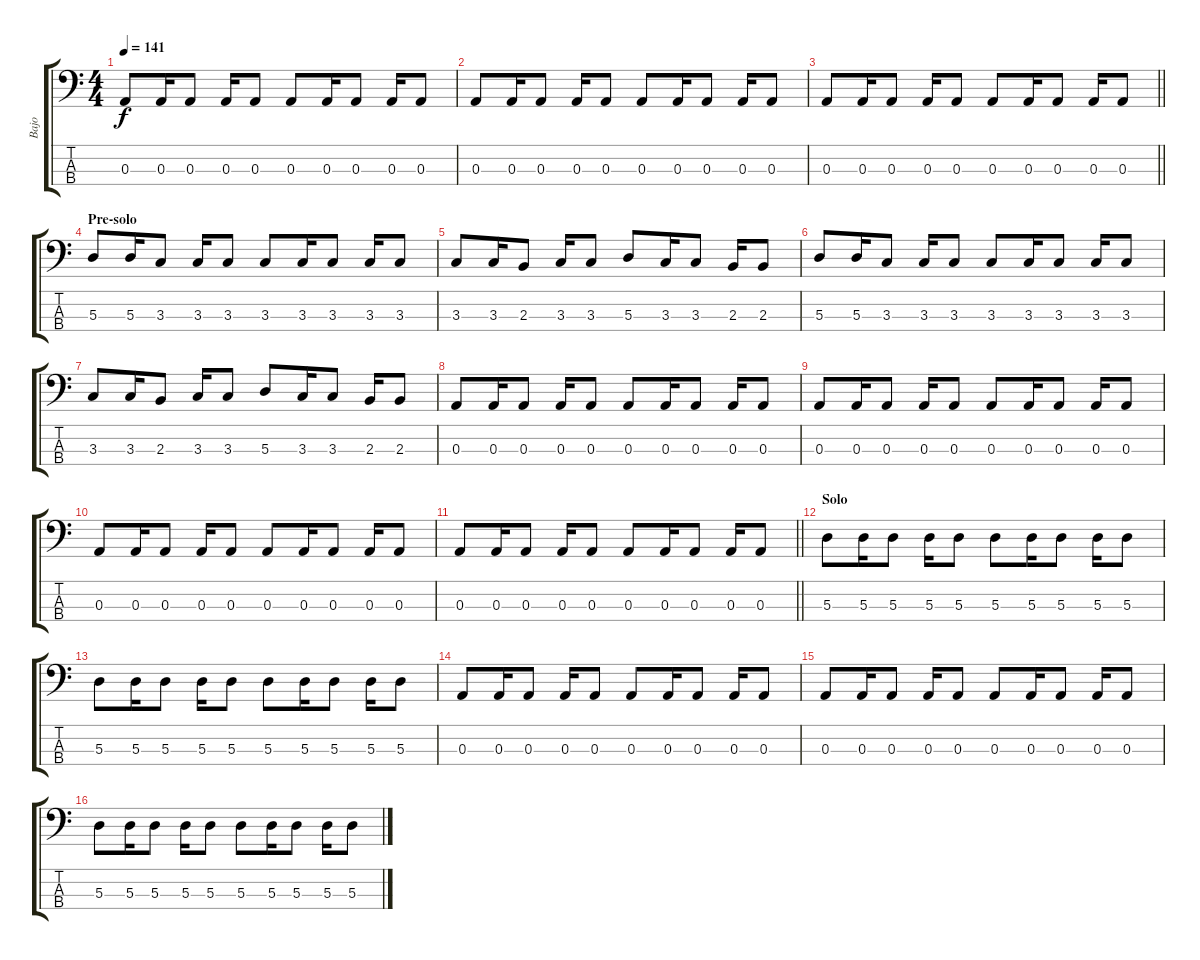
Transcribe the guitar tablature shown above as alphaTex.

\track ("Bajo" "Bajo") {instrument electricbassfinger}
\staff {score tabs}
\tuning (G2 D2 A1 E1) {hide}
\ts (4 4)
\tempo 141
\clef f4
\ks c
0.3.8{dy f} 0.3.16 0.3.8 0.3.16 0.3.8 0.3.8 0.3.16 0.3.8 0.3.16 0.3.8 |
0.3.8 0.3.16 0.3.8 0.3.16 0.3.8 0.3.8 0.3.16 0.3.8 0.3.16 0.3.8 |
\barLineRight lightlight
0.3.8 0.3.16 0.3.8 0.3.16 0.3.8 0.3.8 0.3.16 0.3.8 0.3.16 0.3.8 |
\section ("" "Pre-solo")
5.3.8 5.3.16 3.3.8 3.3.16 3.3.8 3.3.8 3.3.16 3.3.8 3.3.16 3.3.8 |
3.3.8 3.3.16 2.3.8 3.3.16 3.3.8 5.3.8 3.3.16 3.3.8 2.3.16 2.3.8 |
5.3.8 5.3.16 3.3.8 3.3.16 3.3.8 3.3.8 3.3.16 3.3.8 3.3.16 3.3.8 |
3.3.8 3.3.16 2.3.8 3.3.16 3.3.8 5.3.8 3.3.16 3.3.8 2.3.16 2.3.8 |
0.3.8 0.3.16 0.3.8 0.3.16 0.3.8 0.3.8 0.3.16 0.3.8 0.3.16 0.3.8 |
0.3.8 0.3.16 0.3.8 0.3.16 0.3.8 0.3.8 0.3.16 0.3.8 0.3.16 0.3.8 |
0.3.8 0.3.16 0.3.8 0.3.16 0.3.8 0.3.8 0.3.16 0.3.8 0.3.16 0.3.8 |
\barLineRight lightlight
0.3.8 0.3.16 0.3.8 0.3.16 0.3.8 0.3.8 0.3.16 0.3.8 0.3.16 0.3.8 |
\section ("" "Solo")
5.3.8 5.3.16 5.3.8 5.3.16 5.3.8 5.3.8 5.3.16 5.3.8 5.3.16 5.3.8 |
5.3.8 5.3.16 5.3.8 5.3.16 5.3.8 5.3.8 5.3.16 5.3.8 5.3.16 5.3.8 |
0.3.8 0.3.16 0.3.8 0.3.16 0.3.8 0.3.8 0.3.16 0.3.8 0.3.16 0.3.8 |
0.3.8 0.3.16 0.3.8 0.3.16 0.3.8 0.3.8 0.3.16 0.3.8 0.3.16 0.3.8 |
5.3.8 5.3.16 5.3.8 5.3.16 5.3.8 5.3.8 5.3.16 5.3.8 5.3.16 5.3.8
